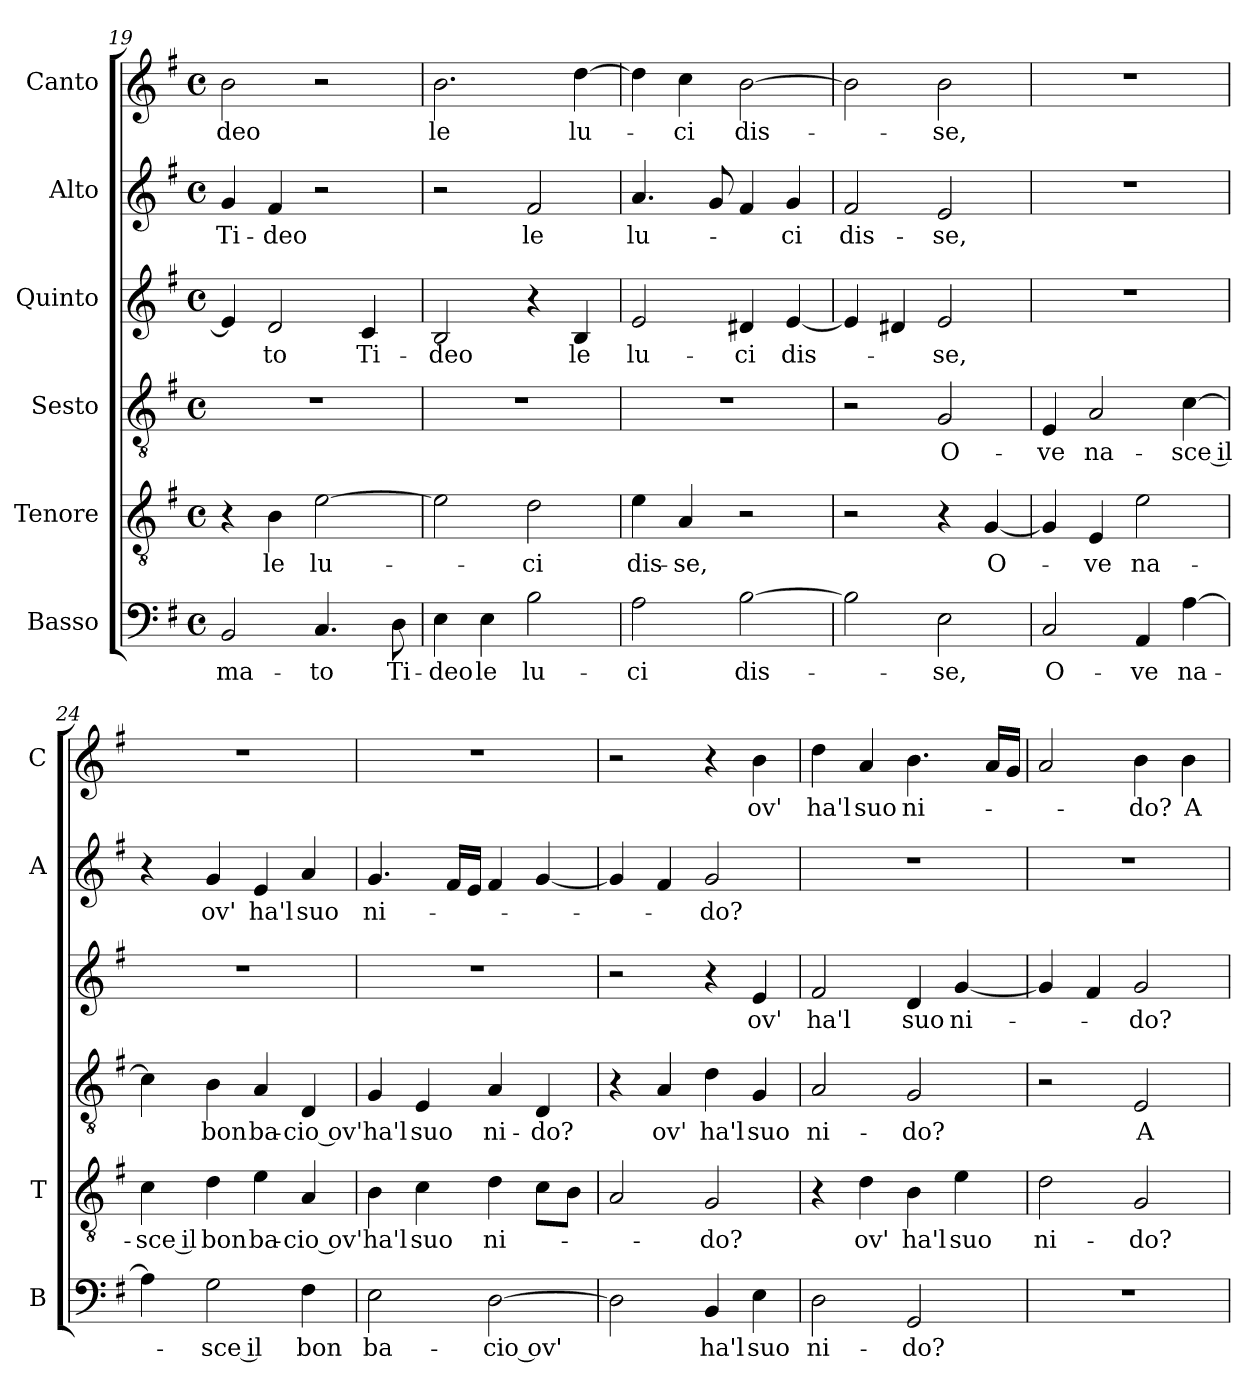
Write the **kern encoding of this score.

**kern	**text	**kern	**text	**kern	**text	**kern	**text	**kern	**text	**kern	**text
*part6	*part6	*part5	*part5	*part4	*part4	*part3	*part3	*part2	*part2	*part1	*part1
*staff6	*staff6	*staff5	*staff5	*staff4	*staff4	*staff3	*staff3	*staff2	*staff2	*staff1	*staff1
*I"Basso	*	*I"Tenore	*	*I"Sesto	*	*I"Quinto	*	*I"Alto	*	*I"Canto	*
*I'B	*	*I'T	*	*	*	*	*	*I'A	*	*I'C	*
*clefF4	*	*clefGv2	*	*clefGv2	*	*clefG2	*	*clefG2	*	*clefG2	*
*k[f#]	*	*k[f#]	*	*k[f#]	*	*k[f#]	*	*k[f#]	*	*k[f#]	*
*G:	*	*G:	*	*G:	*	*G:	*	*G:	*	*G:	*
*M4/4	*	*M4/4	*	*M4/4	*	*M4/4	*	*M4/4	*	*M4/4	*
*met(c)	*	*met(c)	*	*met(c)	*	*met(c)	*	*met(c)	*	*met(c)	*
=19	=19	=19	=19	=19	=19	=19	=19	=19	=19	=19	=19
!	!LO:LY:b	!	!	!	!	!	!	!	!LO:LY:b	!	!LO:LY:b
2BB/	-ma-	4r	.	1r	.	4e/]	.	4g/	Ti-	2b\	-deo
!	!	!	!LO:LY:b	!	!	!	!LO:LY:b	!	!LO:LY:b	!	!
.	.	4B\	le	.	.	2d/	-to	4f#/	-deo	.	.
!	!LO:LY:b	!	!LO:LY:b	!	!	!	!	!	!	!	!
4.C/	-to	[2e\	lu-	.	.	.	.	2r	.	2r	.
!	!	!	!	!	!	!	!LO:LY:b	!	!	!	!
.	.	.	.	.	.	4c/	Ti-	.	.	.	.
!	!LO:LY:b	!	!	!	!	!	!	!	!	!	!
8D\	Ti-	.	.	.	.	.	.	.	.	.	.
=20	=20	=20	=20	=20	=20	=20	=20	=20	=20	=20	=20
!	!LO:LY:b	!	!	!	!	!	!LO:LY:b	!	!	!	!LO:LY:b
4E\	-deo	2e\]	.	1r	.	2B/	-deo	2r	.	2.b\	le
!	!LO:LY:b	!	!	!	!	!	!	!	!	!	!
4E\	le	.	.	.	.	.	.	.	.	.	.
!	!LO:LY:b	!	!LO:LY:b	!	!	!	!	!	!LO:LY:b	!	!
2B\	lu-	2d\	-ci	.	.	4r	.	2f#/	le	.	.
!	!	!	!	!	!	!	!LO:LY:b	!	!	!	!LO:LY:b
.	.	.	.	.	.	4B/	le	.	.	[4dd\	lu-
=21	=21	=21	=21	=21	=21	=21	=21	=21	=21	=21	=21
!	!LO:LY:b	!	!LO:LY:b	!	!	!	!LO:LY:b	!	!LO:LY:b	!	!
2A\	-ci	4e\	dis-	1r	.	2e/	lu-	4.a/	lu-	4dd\]	.
!	!	!	!LO:LY:b	!	!	!	!	!	!	!	!LO:LY:b
.	.	4A/	-se,	.	.	.	.	.	.	4cc\	-ci
.	.	.	.	.	.	.	.	8g/	.	.	.
!	!LO:LY:b	!	!	!	!	!	!LO:LY:b	!	!	!	!LO:LY:b
[2B\	dis-	2r	.	.	.	4d#X/	-ci	4f#/	.	[2b\	dis-
!	!	!	!	!	!	!	!LO:LY:b	!	!LO:LY:b	!	!
.	.	.	.	.	.	[4e/	dis-	4g/	-ci	.	.
=22	=22	=22	=22	=22	=22	=22	=22	=22	=22	=22	=22
!	!	!	!	!	!	!	!	!	!LO:LY:b	!	!
2B\]	.	2r	.	2r	.	4e/]	.	2f#/	dis-	2b\]	.
.	.	.	.	.	.	4d#X/	.	.	.	.	.
!	!LO:LY:b	!	!	!	!LO:LY:b	!	!LO:LY:b	!	!LO:LY:b	!	!LO:LY:b
2E\	-se,	4r	.	2G/	O-	2e/	-se,	2e/	-se,	2b\	-se,
!	!	!	!LO:LY:b	!	!	!	!	!	!	!	!
.	.	[4G/	O-	.	.	.	.	.	.	.	.
!!LO:LB:g=z
=23	=23	=23	=23	=23	=23	=23	=23	=23	=23	=23	=23
!	!LO:LY:b	!	!	!	!LO:LY:b	!	!	!	!	!	!
2C/	O-	4G/]	.	4E/	-ve	1r	.	1r	.	1r	.
!	!	!	!LO:LY:b	!	!LO:LY:b	!	!	!	!	!	!
.	.	4E/	-ve	2A/	na-	.	.	.	.	.	.
!	!LO:LY:b	!	!LO:LY:b	!	!	!	!	!	!	!	!
4AA/	-ve	2e\	na-	.	.	.	.	.	.	.	.
!	!LO:LY:b	!	!	!	!LO:LY:b	!	!	!	!	!	!
[4A\	na-	.	.	[4c\	-sce il	.	.	.	.	.	.
=24	=24	=24	=24	=24	=24	=24	=24	=24	=24	=24	=24
!	!	!	!LO:LY:b	!	!	!	!	!	!	!	!
4A\]	.	4c\	-sce il	4c\]	.	1r	.	4r	.	1r	.
!	!LO:LY:b	!	!LO:LY:b	!	!LO:LY:b	!	!	!	!LO:LY:b	!	!
2G\	-sce il	4d\	bon	4B\	bon	.	.	4g/	ov'	.	.
!	!	!	!LO:LY:b	!	!LO:LY:b	!	!	!	!LO:LY:b	!	!
.	.	4e\	ba-	4A/	ba-	.	.	4e/	ha'l	.	.
!	!LO:LY:b	!	!LO:LY:b	!	!LO:LY:b	!	!	!	!LO:LY:b	!	!
4F#\	bon	4A/	-cio ov'	4D/	-cio ov'	.	.	4a/	suo	.	.
=25	=25	=25	=25	=25	=25	=25	=25	=25	=25	=25	=25
!	!LO:LY:b	!	!LO:LY:b	!	!LO:LY:b	!	!	!	!LO:LY:b	!	!
2E\	ba-	4B\	ha'l	4G/	ha'l	1r	.	4.g/	ni-	1r	.
!	!	!	!LO:LY:b	!	!LO:LY:b	!	!	!	!	!	!
.	.	4c\	suo	4E/	suo	.	.	.	.	.	.
.	.	.	.	.	.	.	.	16f#/LL	.	.	.
.	.	.	.	.	.	.	.	16e/JJ	.	.	.
!	!LO:LY:b	!	!LO:LY:b	!	!LO:LY:b	!	!	!	!	!	!
[2D\	-cio ov'	4d\	ni-	4A/	ni-	.	.	4f#/	.	.	.
!	!	!	!	!	!LO:LY:b	!	!	!	!	!	!
.	.	8c\L	.	4D/	-do?	.	.	[4g/	.	.	.
.	.	8B\J	.	.	.	.	.	.	.	.	.
=26	=26	=26	=26	=26	=26	=26	=26	=26	=26	=26	=26
2D\]	.	2A/	.	4r	.	2r	.	4g/]	.	2r	.
!	!	!	!	!	!LO:LY:b	!	!	!	!	!	!
.	.	.	.	4A/	ov'	.	.	4f#/	.	.	.
!	!LO:LY:b	!	!LO:LY:b	!	!LO:LY:b	!	!	!	!LO:LY:b	!	!
4BB/	ha'l	2G/	-do?	4d\	ha'l	4r	.	2g/	-do?	4r	.
!	!LO:LY:b	!	!	!	!LO:LY:b	!	!LO:LY:b	!	!	!	!LO:LY:b
4E\	suo	.	.	4G/	suo	4e/	ov'	.	.	4b\	ov'
=27	=27	=27	=27	=27	=27	=27	=27	=27	=27	=27	=27
!	!LO:LY:b	!	!	!	!LO:LY:b	!	!LO:LY:b	!	!	!	!LO:LY:b
2D\	ni-	4r	.	2A/	ni-	2f#/	ha'l	1r	.	4dd\	ha'l
!	!	!	!LO:LY:b	!	!	!	!	!	!	!	!LO:LY:b
.	.	4d\	ov'	.	.	.	.	.	.	4a/	suo
!	!LO:LY:b	!	!LO:LY:b	!	!LO:LY:b	!	!LO:LY:b	!	!	!	!LO:LY:b
2GG/	-do?	4B\	ha'l	2G/	-do?	4d/	suo	.	.	4.b\	ni-
!	!	!	!LO:LY:b	!	!	!	!LO:LY:b	!	!	!	!
.	.	4e\	suo	.	.	[4g/	ni-	.	.	.	.
.	.	.	.	.	.	.	.	.	.	16a/LL	.
.	.	.	.	.	.	.	.	.	.	16g/JJ	.
=28	=28	=28	=28	=28	=28	=28	=28	=28	=28	=28	=28
!	!	!	!LO:LY:b	!	!	!	!	!	!	!	!
1r	.	2d\	ni-	2r	.	4g/]	.	1r	.	2a/	.
.	.	.	.	.	.	4f#/	.	.	.	.	.
!	!	!	!LO:LY:b	!	!LO:LY:b	!	!LO:LY:b	!	!	!	!LO:LY:b
.	.	2G/	-do?	2E/	A	2g/	-do?	.	.	4b\	-do?
!	!	!	!	!	!	!	!	!	!	!	!LO:LY:b
.	.	.	.	.	.	.	.	.	.	4b\	A
=	=	=	=	=	=	=	=	=	=	=	=
*-	*-	*-	*-	*-	*-	*-	*-	*-	*-	*-	*-
